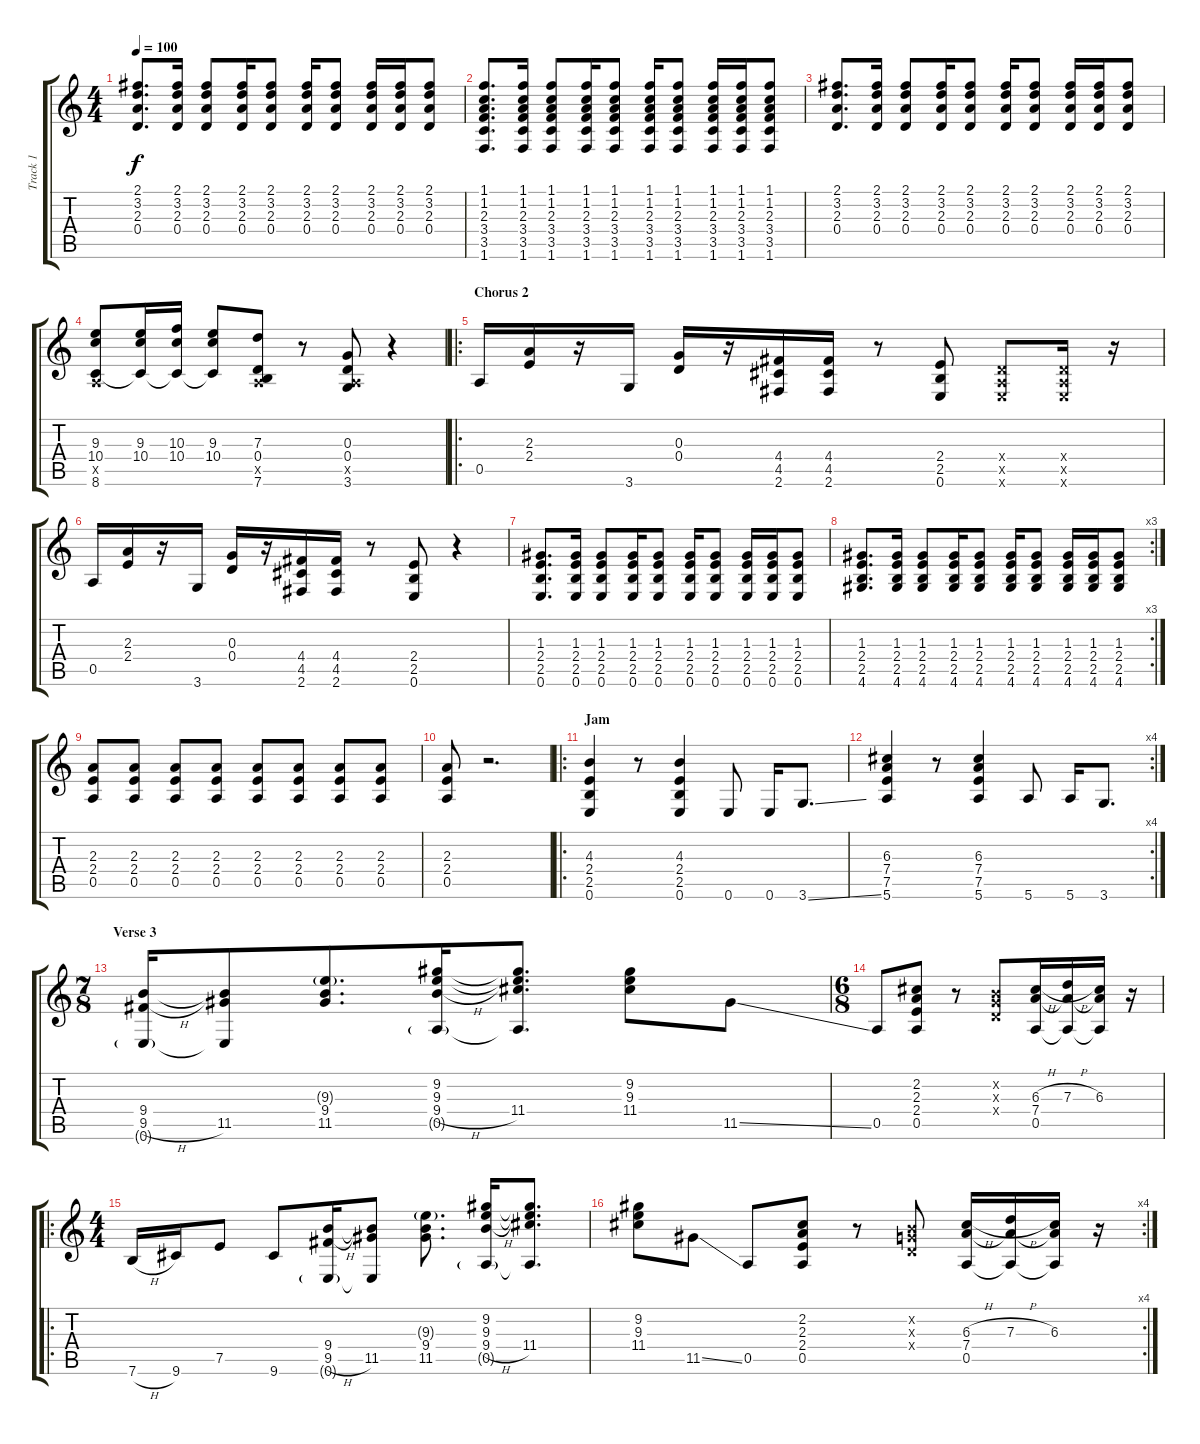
\track ("Track 1" "Track 1") {instrument acousticguitarsteel}
\staff {score tabs}
\tuning (E4 B3 G3 D3 A2 E2) {hide}
\ts (4 4)
\tempo 100
\clef g2
\ks c
(2.1 3.2 2.3 0.4).8{d dy f} (2.1 3.2 2.3 0.4).16 (2.1 3.2 2.3 0.4).8 (2.1 3.2 2.3 0.4).16 (2.1 3.2 2.3 0.4).8 (2.1 3.2 2.3 0.4).16 (2.1 3.2 2.3 0.4).8 (2.1 3.2 2.3 0.4).16 (2.1 3.2 2.3 0.4).16 (2.1 3.2 2.3 0.4).8 |
(1.1 1.2 2.3 3.4 3.5 1.6).8{d} (1.1 1.2 2.3 3.4 3.5 1.6).16 (1.1 1.2 2.3 3.4 3.5 1.6).8 (1.1 1.2 2.3 3.4 3.5 1.6).16 (1.1 1.2 2.3 3.4 3.5 1.6).8 (1.1 1.2 2.3 3.4 3.5 1.6).16 (1.1 1.2 2.3 3.4 3.5 1.6).8 (1.1 1.2 2.3 3.4 3.5 1.6).16 (1.1 1.2 2.3 3.4 3.5 1.6).16 (1.1 1.2 2.3 3.4 3.5 1.6).8 |
(2.1 3.2 2.3 0.4).8{d} (2.1 3.2 2.3 0.4).16 (2.1 3.2 2.3 0.4).8 (2.1 3.2 2.3 0.4).16 (2.1 3.2 2.3 0.4).8 (2.1 3.2 2.3 0.4).16 (2.1 3.2 2.3 0.4).8 (2.1 3.2 2.3 0.4).16 (2.1 3.2 2.3 0.4).16 (2.1 3.2 2.3 0.4).8 |
(9.3 10.4 0.5{x} 8.6).8 (9.3 10.4 8.6{t}).16 (10.3 10.4 8.6{t}).16 (9.3 10.4 8.6{t}).8 (7.3 0.4 0.5{x} 7.6).8 r.8 (0.3 0.4 0.5{x} 3.6).8 r.4 |
\ro
\section ("" "Chorus 2")
0.5.16 (2.3 2.4).16 r.16 3.6.16 (0.3 0.4).16 r.16 (4.4 4.5 2.6).16 (4.4 4.5 2.6).16 r.8 (2.4 2.5 0.6).8 (0.4{x} 0.5{x} 0.6{x}).8 (0.4{x} 0.5{x} 0.6{x}).16 r.16 |
0.5.16 (2.3 2.4).16 r.16 3.6.16 (0.3 0.4).16 r.16 (4.4 4.5 2.6).16 (4.4 4.5 2.6).16 r.8 (2.4 2.5 0.6).8 r.4 |
(1.3 2.4 2.5 0.6).8{d} (1.3 2.4 2.5 0.6).16 (1.3 2.4 2.5 0.6).8 (1.3 2.4 2.5 0.6).16 (1.3 2.4 2.5 0.6).8 (1.3 2.4 2.5 0.6).16 (1.3 2.4 2.5 0.6).8 (1.3 2.4 2.5 0.6).16 (1.3 2.4 2.5 0.6).16 (1.3 2.4 2.5 0.6).8 |
\rc 3
(1.3 2.4 2.5 4.6).8{d} (1.3 2.4 2.5 4.6).16 (1.3 2.4 2.5 4.6).8 (1.3 2.4 2.5 4.6).16 (1.3 2.4 2.5 4.6).8 (1.3 2.4 2.5 4.6).16 (1.3 2.4 2.5 4.6).8 (1.3 2.4 2.5 4.6).16 (1.3 2.4 2.5 4.6).16 (1.3 2.4 2.5 4.6).8 |
(2.3 2.4 0.5).8 (2.3 2.4 0.5).8 (2.3 2.4 0.5).8 (2.3 2.4 0.5).8 (2.3 2.4 0.5).8 (2.3 2.4 0.5).8 (2.3 2.4 0.5).8 (2.3 2.4 0.5).8 |
(2.3 2.4 0.5).8 r.2{d} |
\ro
\section ("" "Jam")
(4.3 2.4 2.5 0.6).4 r.8 (4.3 2.4 2.5 0.6).4 0.6.8 0.6.16 3.6{ss}.8{d} |
\rc 4
(6.3 7.4 7.5 5.6).4 r.8 (6.3 7.4 7.5 5.6).4 5.6.8 5.6.16 3.6.8{d} |
\ts (7 8)
\section ("" "Verse 3")
(9.4 9.5{h} 0.6{g}).16 (9.4{t} 11.5 0.6{t}).8 (9.3{g} 9.4 11.5).8{d} (9.2 9.3 9.4{h} 0.5{g}).16 (9.2{t} 9.3{t} 11.4 0.5{t}).8{d} (9.2 9.3 11.4).8 11.5{ss}.8 |
\ts (6 8)
0.5.8 (2.2 2.3 2.4 0.5).8 r.8 (0.2{x} 0.3{x} 0.4{x}).8 (6.3{h} 7.4 0.5).16 (7.3{h} 7.4{t} 0.5{t}).16 (6.3 7.4{t} 0.5{t}).16 r.16 |
\ro
\ts (4 4)
7.6{h}.16 9.6.16 7.5.8 9.6.8 (9.4 9.5{h} 0.6{g}).16 (9.4{t} 11.5 0.6{t}).8 (9.3{g} 9.4 11.5).8{d} (9.2 9.3 9.4{h} 0.5{g}).16 (9.2{t} 9.3{t} 11.4 0.5{t}).8{d} |
\rc 4
(9.2 9.3 11.4).8 11.5{ss}.8 0.5.8 (2.2 2.3 2.4 0.5).8 r.8 (0.2{x} 0.3{x} 0.4{x}).8 (6.3{h} 7.4 0.5).16 (7.3{h} 7.4{t} 0.5{t}).16 (6.3 7.4{t} 0.5{t}).16 r.16
